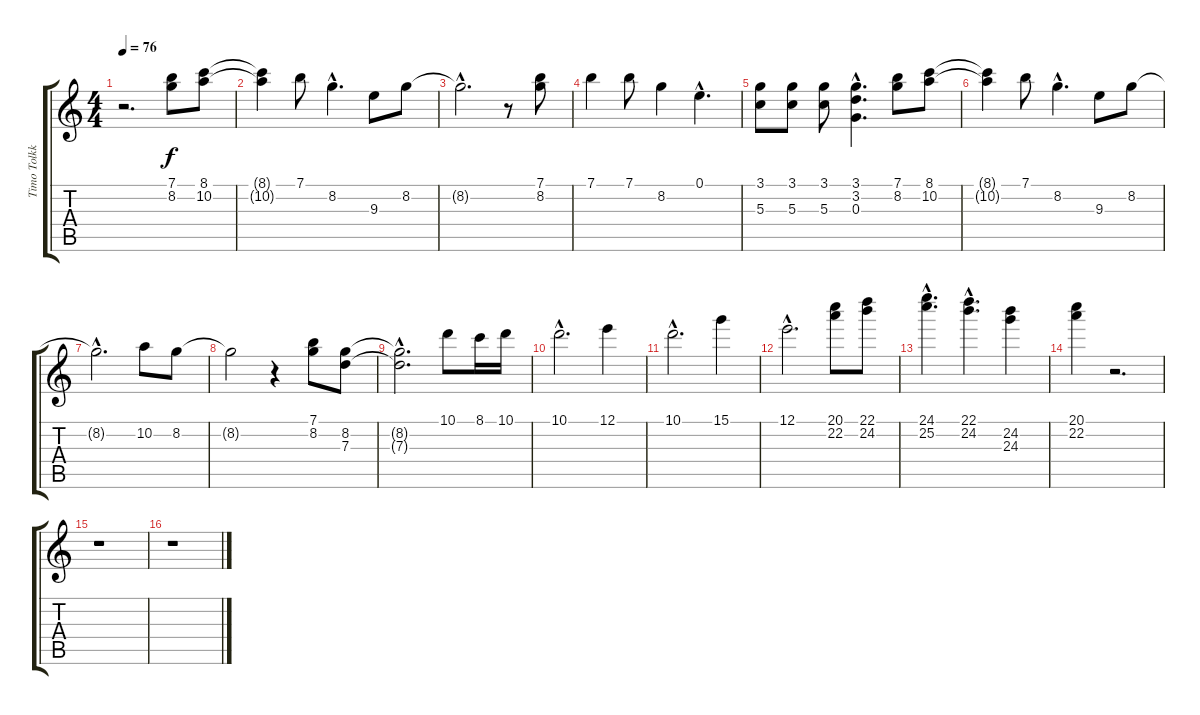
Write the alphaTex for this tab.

\track ("Timo Tolkki" "Timo Tolkk") {instrument distortionguitar}
\staff {score tabs}
\tuning (E4 B3 G3 D3 A2 E2) {hide}
\ts (4 4)
\tempo 76
\clef g2
\ks c
r.2{d dy f} (7.1 8.2).8 (8.1 10.2).8 |
(8.1{t} 10.2{t}).4 7.1.8 8.2{hac}.4{d} 9.3.8 8.2.8 |
8.2{hac t}.2{d} r.8 (7.1 8.2).8 |
7.1.4 7.1.8 8.2.4 0.1{hac}.4{d} |
(3.1 5.3).8 (3.1 5.3).8 (3.1 5.3).8 (3.1{hac} 3.2{hac} 0.3{hac}).4{d} (7.1 8.2).8 (8.1 10.2).8 |
(8.1{t} 10.2{t}).4 7.1.8 8.2{hac}.4{d} 9.3.8 8.2.8 |
8.2{hac t}.2{d} 10.2.8 8.2.8 |
8.2{t}.2 r.4 (7.1 8.2).8 (8.2 7.3).8 |
(8.2{hac t} 7.3{hac t}).2{d} 10.1.8 8.1.16 10.1.16 |
10.1{hac}.2{d} 12.1.4 |
10.1{hac}.2{d} 15.1.4 |
12.1{hac}.2{d} (20.1 22.2).8 (22.1 24.2).8 |
(24.1{hac} 25.2{hac}).4{d} (22.1{hac} 24.2{hac}).4{d} (24.2 24.3).4 |
(20.1 22.2).4 r.2{d} |
r.1 |
r.1
